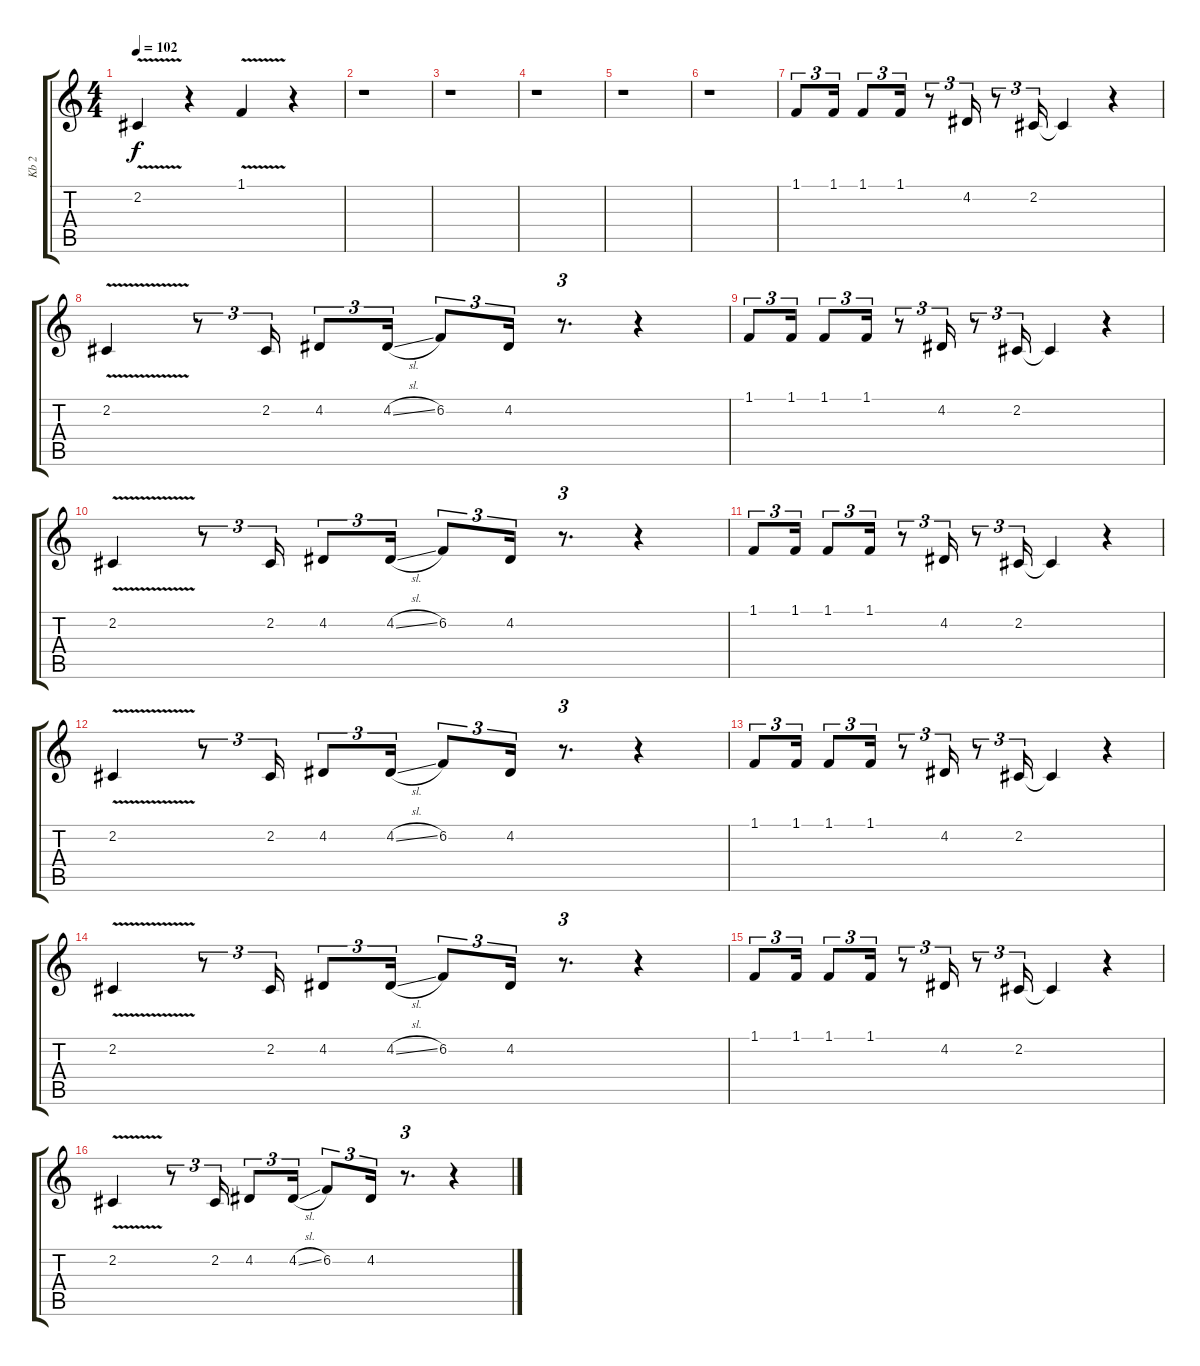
\track ("Kb 2" "Kb 2") {instrument synthbrass1}
\staff {score tabs}
\tuning (E4 B3 G3 D3 A2 E2) {hide}
\ts (4 4)
\tempo 102
\clef g2
\ks c
2.2{v}.4{dy f} r.4 1.1{v}.4 r.4 |
r.1 |
r.1 |
r.1 |
r.1 |
r.1 |
1.1.8{tu (3 2)} 1.1.16{tu (3 2)} 1.1.8{tu (3 2)} 1.1.16{tu (3 2)} r.8{tu (3 2)} 4.2.16{tu (3 2)} r.8{tu (3 2)} 2.2.16{tu (3 2)} 2.2{t}.4 r.4 |
2.2{v}.4 r.8{tu (3 2)} 2.2.16{tu (3 2)} 4.2.8{tu (3 2)} 4.2{sl}.16{tu (3 2)} 6.2.8{tu (3 2)} 4.2.16{tu (3 2)} r.8{d tu (3 2)} r.4 |
1.1.8{tu (3 2)} 1.1.16{tu (3 2)} 1.1.8{tu (3 2)} 1.1.16{tu (3 2)} r.8{tu (3 2)} 4.2.16{tu (3 2)} r.8{tu (3 2)} 2.2.16{tu (3 2)} 2.2{t}.4 r.4 |
2.2{v}.4 r.8{tu (3 2)} 2.2.16{tu (3 2)} 4.2.8{tu (3 2)} 4.2{sl}.16{tu (3 2)} 6.2.8{tu (3 2)} 4.2.16{tu (3 2)} r.8{d tu (3 2)} r.4 |
1.1.8{tu (3 2)} 1.1.16{tu (3 2)} 1.1.8{tu (3 2)} 1.1.16{tu (3 2)} r.8{tu (3 2)} 4.2.16{tu (3 2)} r.8{tu (3 2)} 2.2.16{tu (3 2)} 2.2{t}.4 r.4 |
2.2{v}.4 r.8{tu (3 2)} 2.2.16{tu (3 2)} 4.2.8{tu (3 2)} 4.2{sl}.16{tu (3 2)} 6.2.8{tu (3 2)} 4.2.16{tu (3 2)} r.8{d tu (3 2)} r.4 |
1.1.8{tu (3 2)} 1.1.16{tu (3 2)} 1.1.8{tu (3 2)} 1.1.16{tu (3 2)} r.8{tu (3 2)} 4.2.16{tu (3 2)} r.8{tu (3 2)} 2.2.16{tu (3 2)} 2.2{t}.4 r.4 |
2.2{v}.4 r.8{tu (3 2)} 2.2.16{tu (3 2)} 4.2.8{tu (3 2)} 4.2{sl}.16{tu (3 2)} 6.2.8{tu (3 2)} 4.2.16{tu (3 2)} r.8{d tu (3 2)} r.4 |
1.1.8{tu (3 2)} 1.1.16{tu (3 2)} 1.1.8{tu (3 2)} 1.1.16{tu (3 2)} r.8{tu (3 2)} 4.2.16{tu (3 2)} r.8{tu (3 2)} 2.2.16{tu (3 2)} 2.2{t}.4 r.4 |
2.2{v}.4 r.8{tu (3 2)} 2.2.16{tu (3 2)} 4.2.8{tu (3 2)} 4.2{sl}.16{tu (3 2)} 6.2.8{tu (3 2)} 4.2.16{tu (3 2)} r.8{d tu (3 2)} r.4
